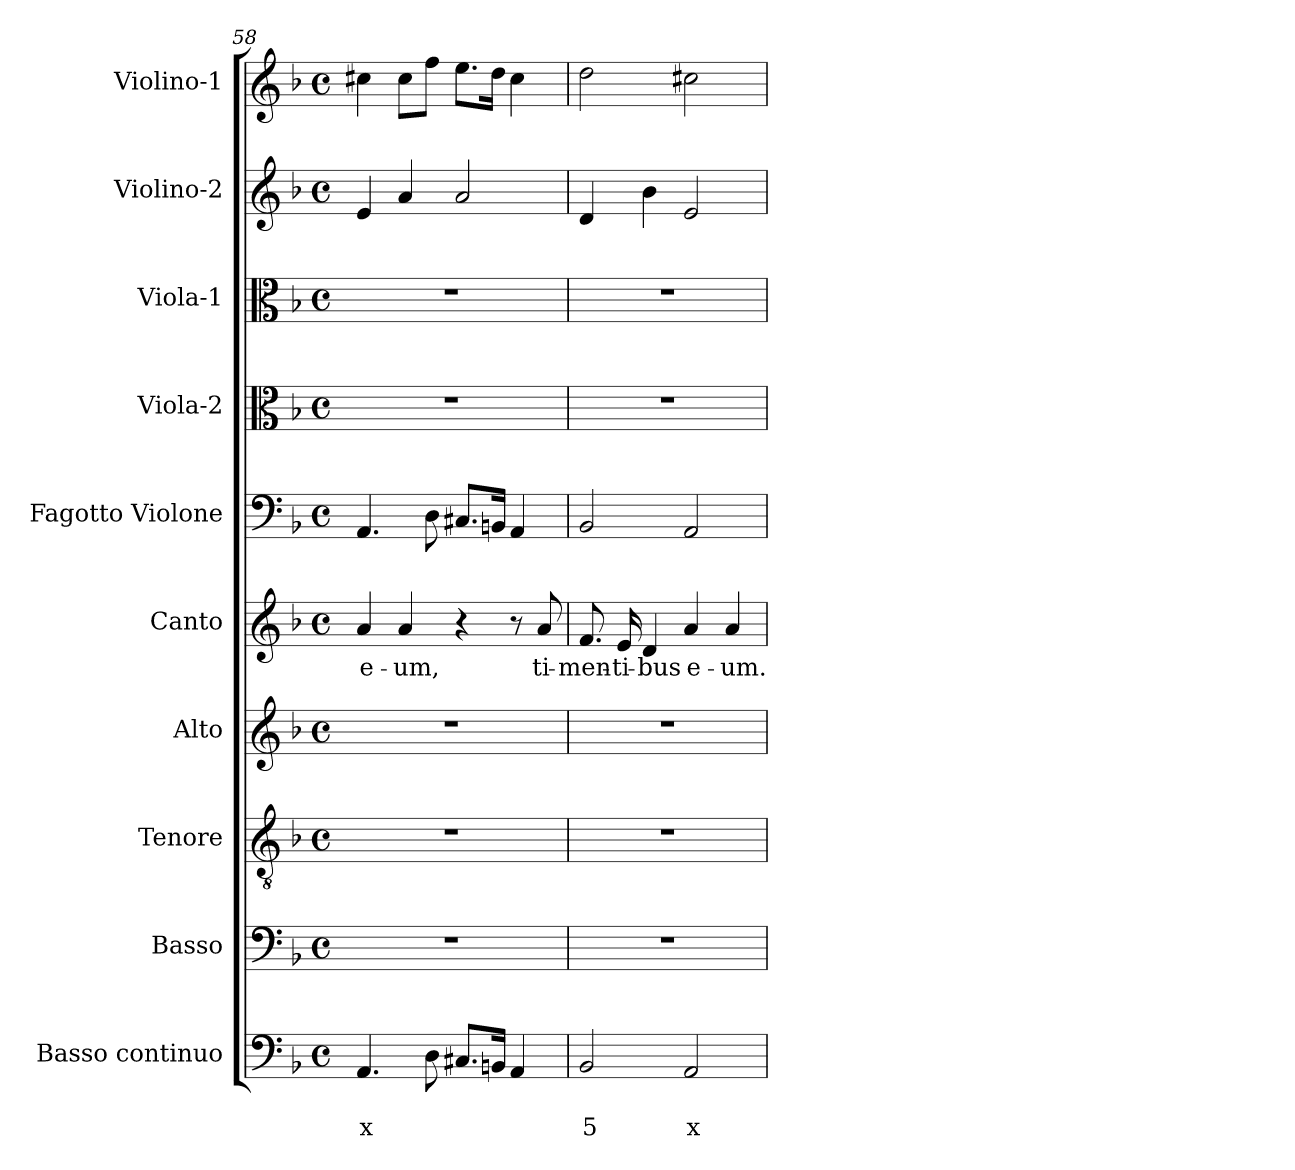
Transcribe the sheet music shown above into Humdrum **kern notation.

**kern	**text	**text	**kern	**kern	**kern	**kern	**text	**kern	**kern	**kern	**kern	**kern
*part10	*part10	*part10	*part9	*part8	*part7	*part6	*part6	*part5	*part4	*part3	*part2	*part1
*staff10	*staff10	*staff10	*staff9	*staff8	*staff7	*staff6	*staff6	*staff5	*staff4	*staff3	*staff2	*staff1
*I"Basso continuo	*	*	*I"Basso	*I"Tenore	*I"Alto	*I"Canto	*	*I"Fagotto Violone	*I"Viola-2	*I"Viola-1	*I"Violino-2	*I"Violino-1
*clefF4	*	*	*clefF4	*clefGv2	*clefG2	*clefG2	*	*clefF4	*clefC3	*clefC3	*clefG2	*clefG2
*k[b-]	*	*	*k[b-]	*k[b-]	*k[b-]	*k[b-]	*	*k[b-]	*k[b-]	*k[b-]	*k[b-]	*k[b-]
*F:	*	*	*F:	*F:	*F:	*F:	*	*F:	*F:	*F:	*F:	*F:
*M4/4	*	*	*M4/4	*M4/4	*M4/4	*M4/4	*	*M4/4	*M4/4	*M4/4	*M4/4	*M4/4
*met(c)	*	*	*met(c)	*met(c)	*met(c)	*met(c)	*	*met(c)	*met(c)	*met(c)	*met(c)	*met(c)
=58	=58	=58	=58	=58	=58	=58	=58	=58	=58	=58	=58	=58
!	!	!LO:LY:b	!	!	!	!	!	!	!	!	!	!
!	!	!	!	!	!	!	!LO:LY:b	!	!	!	!	!
4.AA/	.	x	1r	1r	1r	4a/	e-	4.AA/	1r	1r	4e/	4cc#X\
!	!	!	!	!	!	!	!LO:LY:b	!	!	!	!	!
.	.	.	.	.	.	4a/	-um,	.	.	.	4a/	8cc#\L
8D\	.	.	.	.	.	.	.	8D\	.	.	.	8ff\J
8.C#X/L	.	.	.	.	.	4r	.	8.C#X/L	.	.	2a/	8.ee\L
16BBn/Jk	.	.	.	.	.	.	.	16BBn/Jk	.	.	.	16dd\Jk
4AA/	.	.	.	.	.	8r	.	4AA/	.	.	.	4cc#\
!	!	!	!	!	!	!	!LO:LY:b	!	!	!	!	!
.	.	.	.	.	.	8a/	ti-	.	.	.	.	.
=59	=59	=59	=59	=59	=59	=59	=59	=59	=59	=59	=59	=59
!	!	!LO:LY:b	!	!	!	!	!	!	!	!	!	!
!	!	!	!	!	!	!	!LO:LY:b	!	!	!	!	!
2BB-/	.	5	1r	1r	1r	8.f/	-men-	2BB-/	1r	1r	4d/	2dd\
!	!	!	!	!	!	!	!LO:LY:b	!	!	!	!	!
.	.	.	.	.	.	16e/	-ti-	.	.	.	.	.
!	!	!	!	!	!	!	!LO:LY:b	!	!	!	!	!
.	.	.	.	.	.	4d/	-bus	.	.	.	4b-\	.
!	!	!LO:LY:b	!	!	!	!	!	!	!	!	!	!
!	!	!	!	!	!	!	!LO:LY:b	!	!	!	!	!
2AA/	.	x	.	.	.	4a/	e-	2AA/	.	.	2e/	2cc#X\
!	!	!	!	!	!	!	!LO:LY:b	!	!	!	!	!
.	.	.	.	.	.	4a/	-um.	.	.	.	.	.
=	=	=	=	=	=	=	=	=	=	=	=	=
*-	*-	*-	*-	*-	*-	*-	*-	*-	*-	*-	*-	*-
